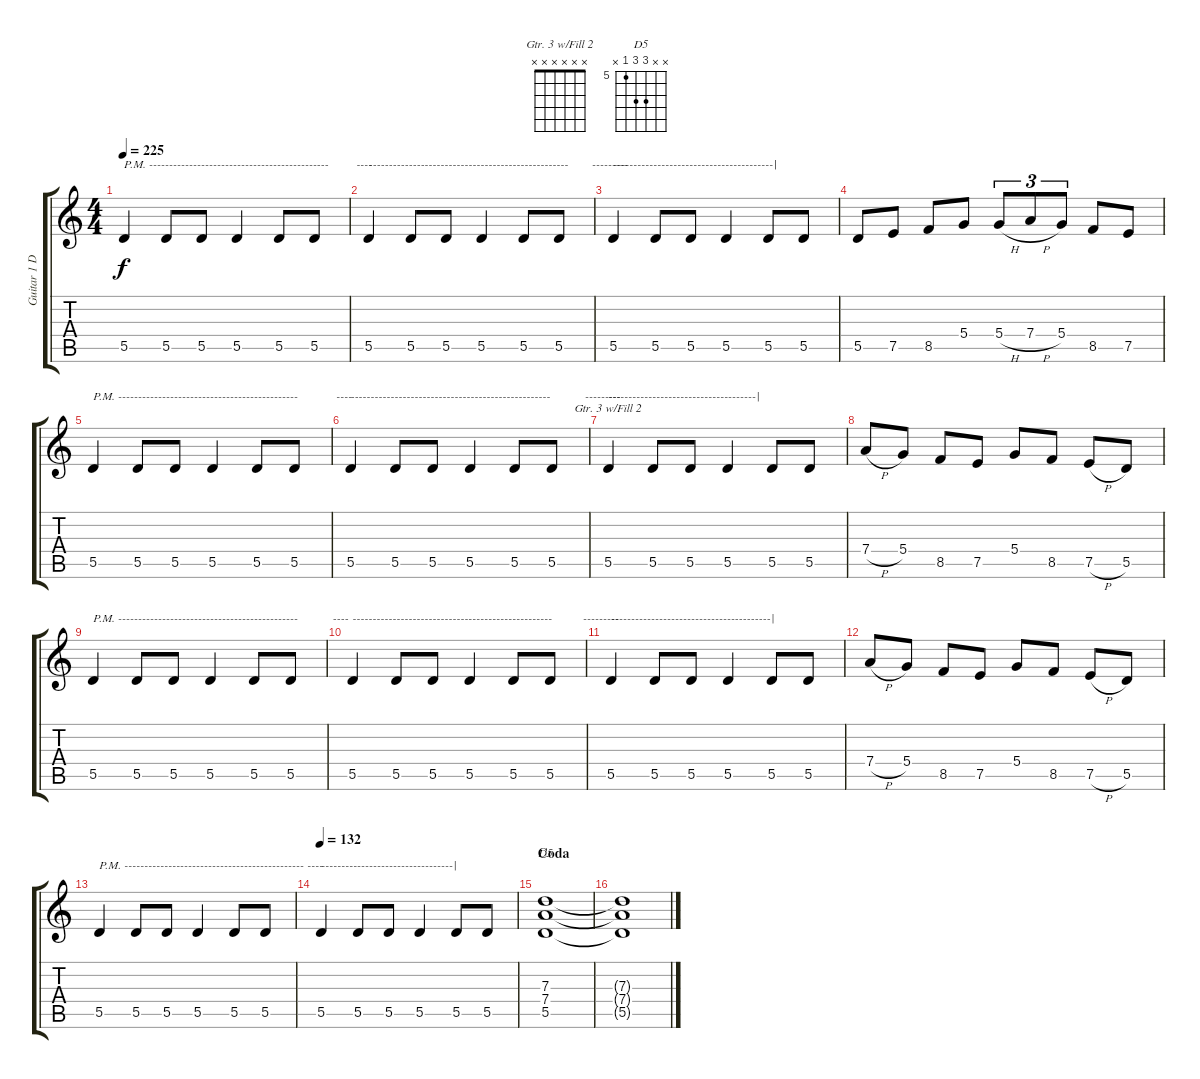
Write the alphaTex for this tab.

\track ("Guitar 1 David Murray" "Guitar 1 D") {instrument electricguitarclean}
\staff {score tabs}
\tuning (E4 B3 G3 D3 A2 E2) {hide}
\chord ("Gtr. 3 w/Fill 2" x x x x x x) {firstfret 0}
\chord ("D5" x x 7 7 5 x) {firstfret 5}
\ts (4 4)
\tempo 225
\clef g2
\ks c
5.5.4{txt "P.M. ---------------------------------------------" dy f} 5.5.8 5.5.8 5.5.4 5.5.8 5.5.8{txt "              ----"} |
5.5.4{txt "--------------------------------------------------"} 5.5.8 5.5.8 5.5.4 5.5.8 5.5.8{txt "           ---------"} |
5.5.4{txt "----------------------------------------|"} 5.5.8 5.5.8 5.5.4 5.5.8 5.5.8 |
5.5.8 7.5.8 8.5.8 5.4.8 5.4{h}.8{tu (3 2)} 7.4{h}.8{tu (3 2)} 5.4.8{tu (3 2)} 8.5.8 7.5.8 |
5.5.4{txt "P.M. ---------------------------------------------"} 5.5.8 5.5.8 5.5.4 5.5.8 5.5.8{txt "              ----"} |
5.5.4{txt "--------------------------------------------------"} 5.5.8 5.5.8 5.5.4 5.5.8 5.5.8{txt "           ---------"} |
5.5.4{ch "Gtr. 3 w/Fill 2" txt "-------------------------------------|"} 5.5.8 5.5.8 5.5.4 5.5.8 5.5.8 |
7.4{h}.8 5.4.8 8.5.8 7.5.8 5.4.8 8.5.8 7.5{h}.8 5.5.8 |
5.5.4{txt "P.M. ---------------------------------------------"} 5.5.8 5.5.8 5.5.4 5.5.8 5.5.8{txt "              ----"} |
5.5.4{txt "--------------------------------------------------"} 5.5.8 5.5.8 5.5.4 5.5.8 5.5.8{txt "           ---------"} |
5.5.4{txt "----------------------------------------|"} 5.5.8 5.5.8 5.5.4 5.5.8 5.5.8 |
7.4{h}.8 5.4.8 8.5.8 7.5.8 5.4.8 8.5.8 7.5{h}.8 5.5.8 |
5.5.4{txt "P.M. ---------------------------------------------"} 5.5.8 5.5.8 5.5.4 5.5.8 5.5.8{txt "              ----"} |
\tempo 132
5.5.4{txt "---------------------------------|"} 5.5.8 5.5.8 5.5.4 5.5.8 5.5.8 |
\section ("" "Coda")
(7.3 7.4 5.5).1{ch "D5"} |
(7.3{t} 7.4{t} 5.5{t}).1
